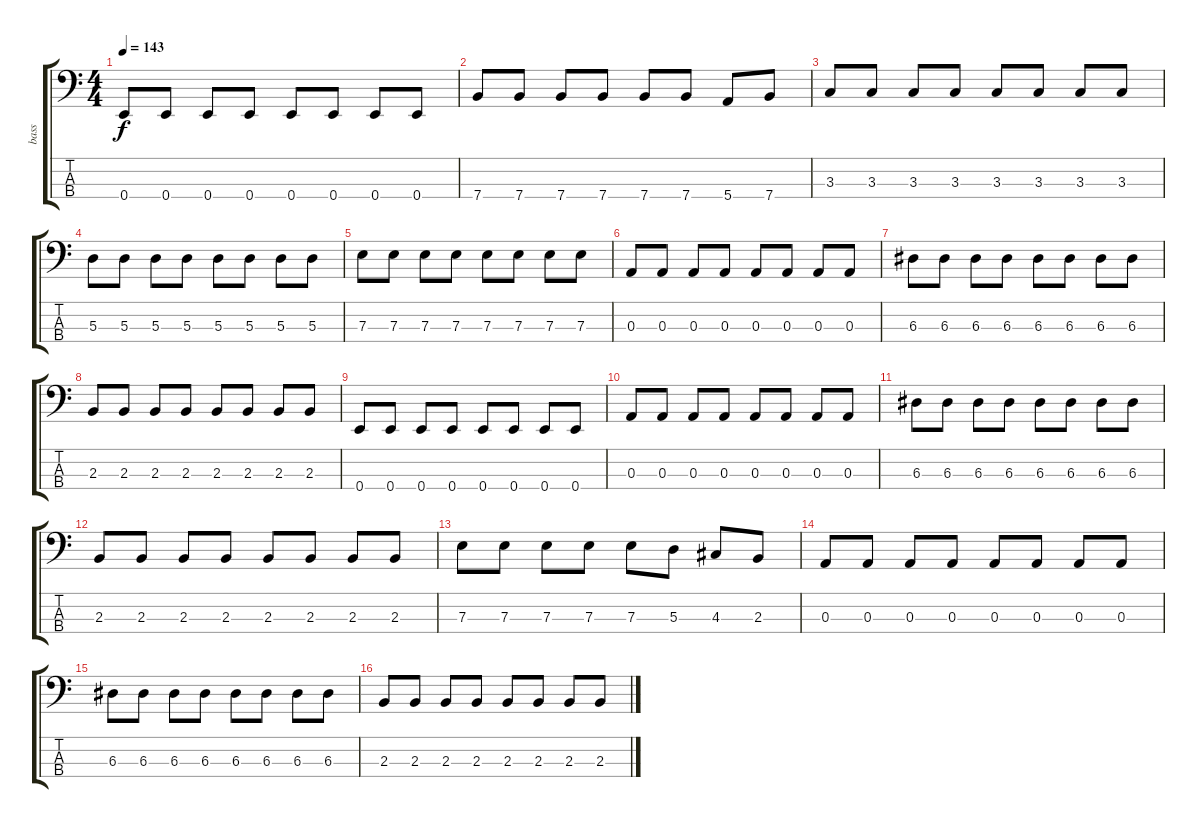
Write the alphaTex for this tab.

\track ("bass" "bass") {instrument slapbass1}
\staff {score tabs}
\tuning (G2 D2 A1 E1) {hide}
\ts (4 4)
\tempo 143
\clef f4
\ks c
0.4.8{dy f} 0.4.8 0.4.8 0.4.8 0.4.8 0.4.8 0.4.8 0.4.8 |
7.4.8 7.4.8 7.4.8 7.4.8 7.4.8 7.4.8 5.4.8 7.4.8 |
3.3.8 3.3.8 3.3.8 3.3.8 3.3.8 3.3.8 3.3.8 3.3.8 |
5.3.8 5.3.8 5.3.8 5.3.8 5.3.8 5.3.8 5.3.8 5.3.8 |
7.3.8 7.3.8 7.3.8 7.3.8 7.3.8 7.3.8 7.3.8 7.3.8 |
0.3.8 0.3.8 0.3.8 0.3.8 0.3.8 0.3.8 0.3.8 0.3.8 |
6.3.8 6.3.8 6.3.8 6.3.8 6.3.8 6.3.8 6.3.8 6.3.8 |
2.3.8 2.3.8 2.3.8 2.3.8 2.3.8 2.3.8 2.3.8 2.3.8 |
0.4.8 0.4.8 0.4.8 0.4.8 0.4.8 0.4.8 0.4.8 0.4.8 |
0.3.8 0.3.8 0.3.8 0.3.8 0.3.8 0.3.8 0.3.8 0.3.8 |
6.3.8 6.3.8 6.3.8 6.3.8 6.3.8 6.3.8 6.3.8 6.3.8 |
2.3.8 2.3.8 2.3.8 2.3.8 2.3.8 2.3.8 2.3.8 2.3.8 |
7.3.8 7.3.8 7.3.8 7.3.8 7.3.8 5.3.8 4.3.8 2.3.8 |
0.3.8 0.3.8 0.3.8 0.3.8 0.3.8 0.3.8 0.3.8 0.3.8 |
6.3.8 6.3.8 6.3.8 6.3.8 6.3.8 6.3.8 6.3.8 6.3.8 |
2.3.8 2.3.8 2.3.8 2.3.8 2.3.8 2.3.8 2.3.8 2.3.8
